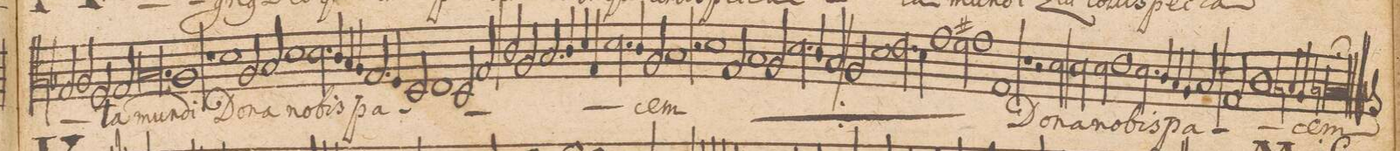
**kern	**text
*I"[Alto] 2do.	*
*clefC3	*
*k[b-]	*
*met(C|)	*
*M2/1	*
2G/	.
2A/	.
2F/	.
2G/	-ta
=83-	=83-
0.B-/	mun-
=84-	=84-
1A/	-di
=85-	=85-
1r	.
1d\	Do-
=86-	=86-
2A/	-na
2B-/	.
1d\	no-
=87-	=87-
2.d\	-bis
4c/	.
4B-/	.
4A/	.
2.G/	pa-
=88-	=88-
4F/	.
2D/	.
1E/	.
=89-	=89-
2D/	.
2G/	.
2c/	.
2A/	.
=90-	=90-
2.B-/	.
4c/	.
4d/	.
4G/	.
2.d\	.
=91-	=91-
4c/	.
2A/	.
1B-/	-cem
=92-	=92-
*	*ij
2r	.
1d\	Do-
2G/	-na
=93-	=93-
1B-/	no-
2A/	-bis
2.d\	pa-
=94-	=94-
4c/	.
2B-/	.
2A/	.
1d\	.
=95-	=95-
2.e\	.
4d\	.
1g\	.
=96-	=96-
2f#X\	.
1g\	.
=97-	=97-
1G/	-cem
1r	.
=98-	=98-
2r	.
*	*Xij
2d\	Do-
2d\	-na
2d\	no-
=99-	=99-
1e\	-bis
2.d\	pa-
4c/	.
=100-	=100-
4B-/	.
4A/	.
2B-/	.
2G/	.
1c\	.
=101-	=101-
4BnX/	.
4A/	.
1BX/;	-cem
==	==
*-	*-
